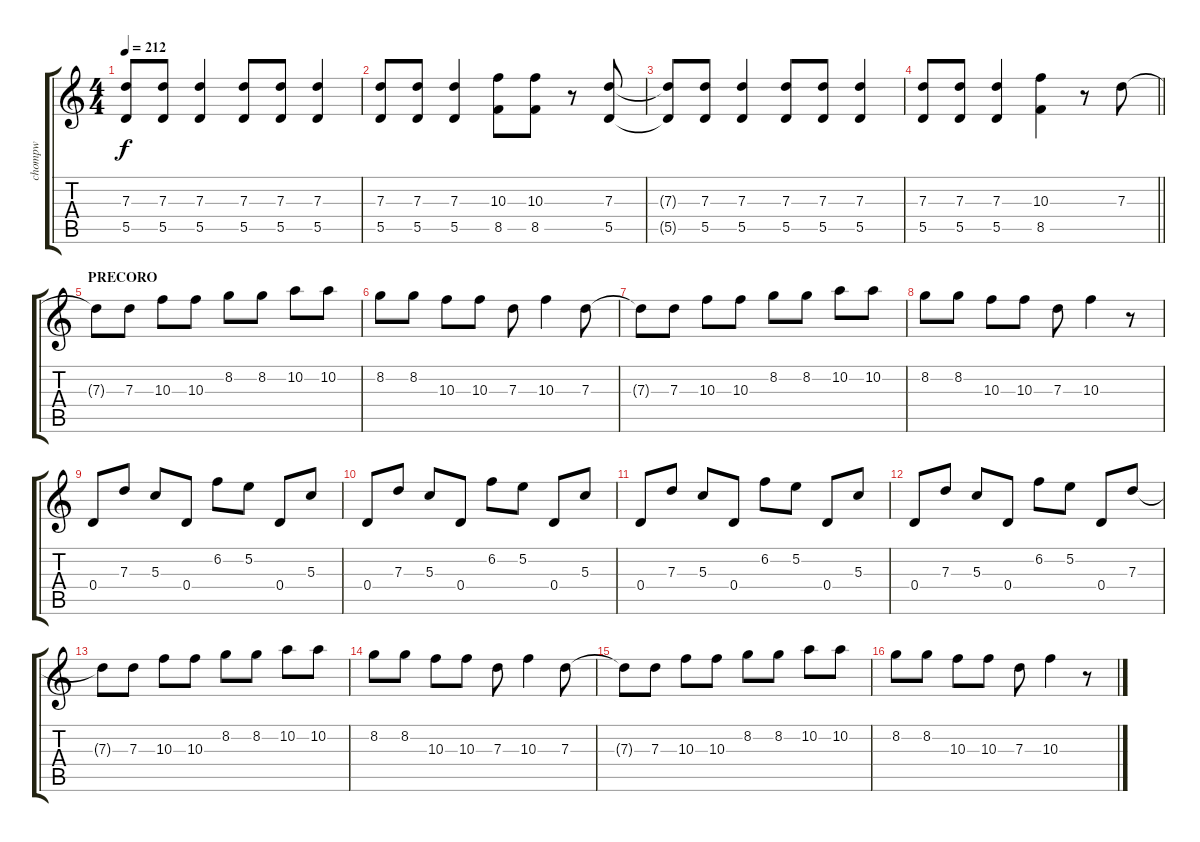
\track ("chompw" "chompw") {instrument distortionguitar}
\staff {score tabs}
\tuning (D4 B3 G3 D3 A2 D2) {hide}
\ts (4 4)
\tempo 212
\clef g2
\ks c
(7.3{t} 5.5{t}).8{dy f} (7.3 5.5).8 (7.3 5.5).4 (7.3 5.5).8 (7.3 5.5).8 (7.3 5.5).4 |
(7.3 5.5).8 (7.3 5.5).8 (7.3 5.5).4 (10.3 8.5).8 (10.3 8.5).8 r.8 (7.3 5.5).8 |
(7.3{t} 5.5{t}).8 (7.3 5.5).8 (7.3 5.5).4 (7.3 5.5).8 (7.3 5.5).8 (7.3 5.5).4 |
\barLineRight lightlight
(7.3 5.5).8 (7.3 5.5).8 (7.3 5.5).4 (10.3 8.5).4 r.8 7.3.8 |
\section ("" "PRECORO")
7.3{t}.8 7.3.8 10.3.8 10.3.8 8.2.8 8.2.8 10.2.8 10.2.8 |
8.2.8 8.2.8 10.3.8 10.3.8 7.3.8 10.3.4 7.3.8 |
7.3{t}.8 7.3.8 10.3.8 10.3.8 8.2.8 8.2.8 10.2.8 10.2.8 |
8.2.8 8.2.8 10.3.8 10.3.8 7.3.8 10.3.4 r.8 |
0.4.8 7.3.8 5.3.8 0.4.8 6.2.8 5.2.8 0.4.8 5.3.8 |
0.4.8 7.3.8 5.3.8 0.4.8 6.2.8 5.2.8 0.4.8 5.3.8 |
0.4.8 7.3.8 5.3.8 0.4.8 6.2.8 5.2.8 0.4.8 5.3.8 |
0.4.8 7.3.8 5.3.8 0.4.8 6.2.8 5.2.8 0.4.8 7.3.8 |
7.3{t}.8 7.3.8 10.3.8 10.3.8 8.2.8 8.2.8 10.2.8 10.2.8 |
8.2.8 8.2.8 10.3.8 10.3.8 7.3.8 10.3.4 7.3.8 |
7.3{t}.8 7.3.8 10.3.8 10.3.8 8.2.8 8.2.8 10.2.8 10.2.8 |
8.2.8 8.2.8 10.3.8 10.3.8 7.3.8 10.3.4 r.8
